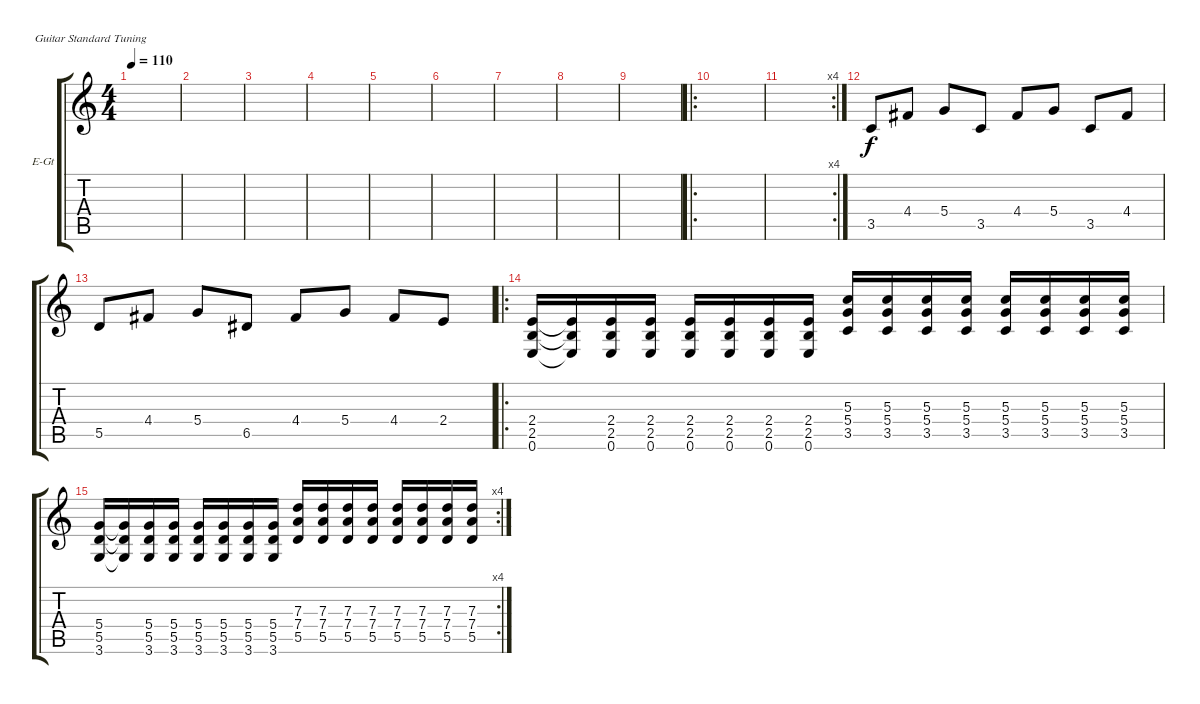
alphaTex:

\defaultSystemsLayout 4
\bracketExtendMode groupsimilarinstruments
\firstSystemTrackNameOrientation horizontal
\otherSystemsTrackNameOrientation horizontal
\track ("Максим Крамар[Distortion]" "E-Gt") {instrument distortionguitar}
\staff {score tabs}
\tuning (E4 B3 G3 D3 A2 E2)
\ts (4 4)
\tempo 110
\clef g2
\scale
0.485477
\ks c
|
\scale
0.257261 |
\scale
0.257261 |
\scale
0.333333 |
|
|
|
|
|
\ro
|
\rc 4
|
3.5.8 4.4.8 5.4.8 3.5.8 4.4.8 5.4.8 3.5.8 4.4.8 |
\scale
0.333333 5.5.8 4.4.8 5.4.8 6.5.8 4.4.8 5.4.8 4.4.8 2.4.8 |
\ro
\scale
0.333333 (2.4 2.5 0.6).16 (2.4{t} 2.5{t} 0.6{t}).16 (2.4 2.5 0.6).16 (2.4 2.5 0.6).16 (2.4 2.5 0.6).16 (2.4 2.5 0.6).16 (2.4 2.5 0.6).16 (2.4 2.5 0.6).16 (5.3 5.4 3.5).16 (5.3 5.4 3.5).16 (5.3 5.4 3.5).16 (5.3 5.4 3.5).16 (5.3 5.4 3.5).16 (5.3 5.4 3.5).16 (5.3 5.4 3.5).16 (5.3 5.4 3.5).16 |
\rc 4
\scale
0.333333 (5.4 5.5 3.6).16 (5.4{t} 5.5{t} 3.6{t}).16 (5.4 5.5 3.6).16 (5.4 5.5 3.6).16 (5.4 5.5 3.6).16 (5.4 5.5 3.6).16 (5.4 5.5 3.6).16 (5.4 5.5 3.6).16 (7.3 7.4 5.5).16 (7.3 7.4 5.5).16 (7.3 7.4 5.5).16 (7.3 7.4 5.5).16 (7.3 7.4 5.5).16 (7.3 7.4 5.5).16 (7.3 7.4 5.5).16 (7.3 7.4 5.5).16 |
\scale
0.333333
